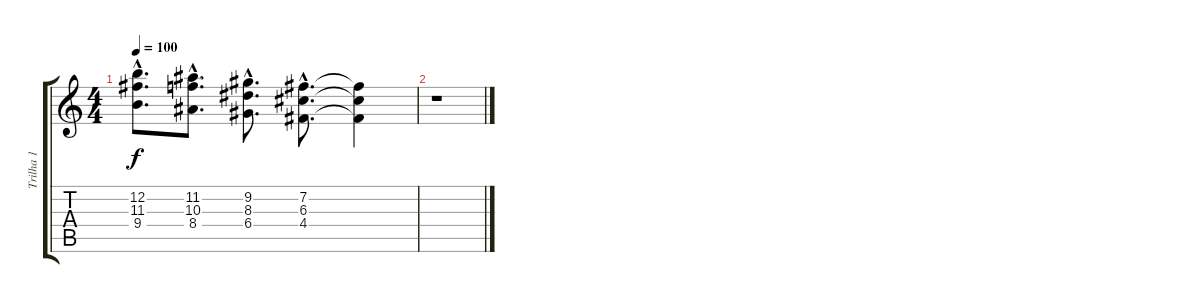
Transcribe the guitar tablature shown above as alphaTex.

\track ("Trilha 1" "Trilha 1") {instrument overdrivenguitar}
\staff {score tabs}
\tuning (E4 B3 G3 D3 A2 E2) {hide}
\ts (4 4)
\tempo 100
\clef g2
\ks c
(12.2{hac} 11.3{hac} 9.4{hac}).8{d dy f volume 13} (11.2{hac} 10.3{hac} 8.4{hac}).8{d} (9.2{hac} 8.3{hac} 6.4{hac}).8{d} (7.2{hac} 6.3{hac} 4.4{hac}).8{d} (7.2{t} 6.3{t} 4.4{t}).4 |
r.1
